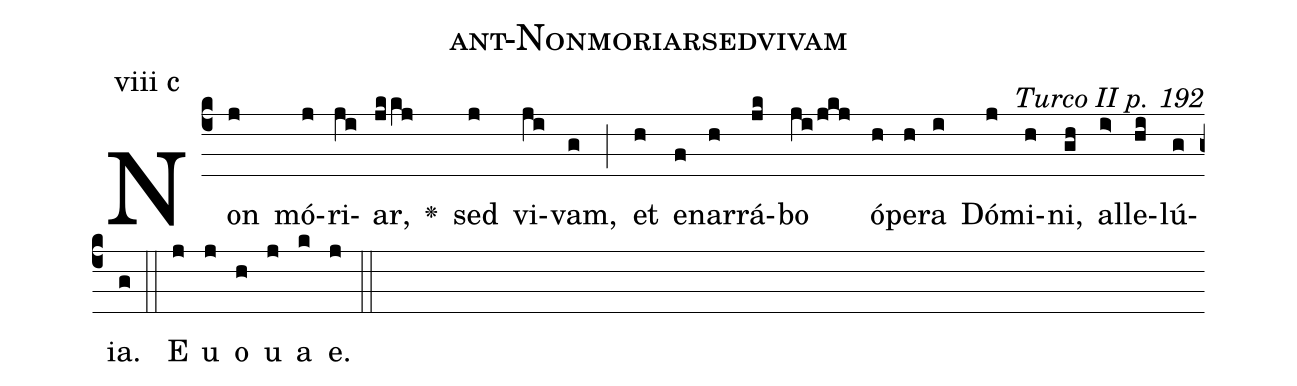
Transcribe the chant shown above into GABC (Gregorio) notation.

name: ant-Nonmoriarsedvivam;
commentary: Turco II p. 192;
annotation: viii c;
%%
(c4) Non(j) mó(j)ri(ji)ar,(jkkj) <v>\greheightstar</v>() sed(j) vi(ji)vam,(g) (;) et(h) e(f)nar(h)rá(jk)bo(ji/jkj) ó(h)pe(h)ra(i) Dó(j)mi(h)ni,(gh) al(i>)le(hi)lú(g)ia.(g) (::)
E(j) u(j) o(h) u(j) a(k) e.(j) (::)
